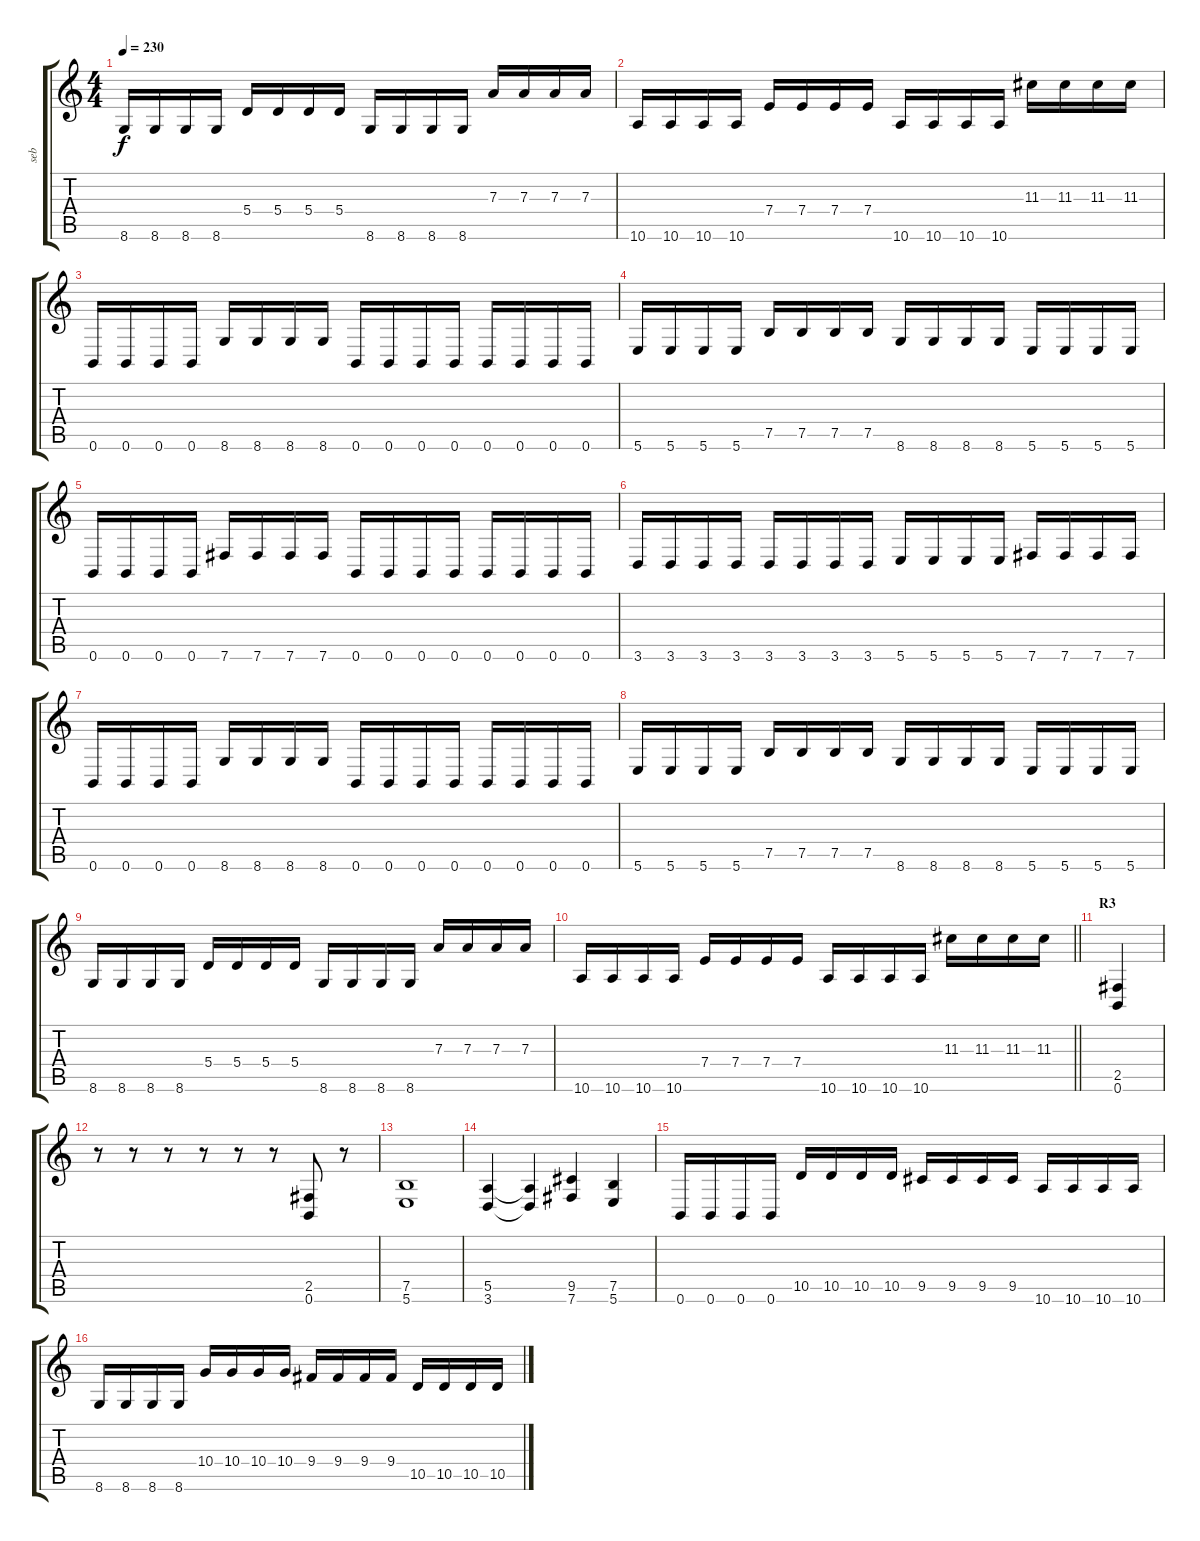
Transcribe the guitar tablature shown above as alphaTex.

\track ("seb" "seb") {instrument distortionguitar}
\staff {score tabs}
\tuning (B3 Gb3 D3 A2 E2 B1) {hide}
\ts (4 4)
\tempo 230
\clef g2
\ks c
8.6.16{dy f} 8.6.16 8.6.16 8.6.16 5.4.16 5.4.16 5.4.16 5.4.16 8.6.16 8.6.16 8.6.16 8.6.16 7.3.16 7.3.16 7.3.16 7.3.16 |
10.6.16 10.6.16 10.6.16 10.6.16 7.4.16 7.4.16 7.4.16 7.4.16 10.6.16 10.6.16 10.6.16 10.6.16 11.3.16 11.3.16 11.3.16 11.3.16 |
0.6.16 0.6.16 0.6.16 0.6.16 8.6.16 8.6.16 8.6.16 8.6.16 0.6.16 0.6.16 0.6.16 0.6.16 0.6.16 0.6.16 0.6.16 0.6.16 |
5.6.16 5.6.16 5.6.16 5.6.16 7.5.16 7.5.16 7.5.16 7.5.16 8.6.16 8.6.16 8.6.16 8.6.16 5.6.16 5.6.16 5.6.16 5.6.16 |
0.6.16 0.6.16 0.6.16 0.6.16 7.6.16 7.6.16 7.6.16 7.6.16 0.6.16 0.6.16 0.6.16 0.6.16 0.6.16 0.6.16 0.6.16 0.6.16 |
3.6.16 3.6.16 3.6.16 3.6.16 3.6.16 3.6.16 3.6.16 3.6.16 5.6.16 5.6.16 5.6.16 5.6.16 7.6.16 7.6.16 7.6.16 7.6.16 |
0.6.16 0.6.16 0.6.16 0.6.16 8.6.16 8.6.16 8.6.16 8.6.16 0.6.16 0.6.16 0.6.16 0.6.16 0.6.16 0.6.16 0.6.16 0.6.16 |
5.6.16 5.6.16 5.6.16 5.6.16 7.5.16 7.5.16 7.5.16 7.5.16 8.6.16 8.6.16 8.6.16 8.6.16 5.6.16 5.6.16 5.6.16 5.6.16 |
8.6.16 8.6.16 8.6.16 8.6.16 5.4.16 5.4.16 5.4.16 5.4.16 8.6.16 8.6.16 8.6.16 8.6.16 7.3.16 7.3.16 7.3.16 7.3.16 |
\barLineRight lightlight
10.6.16 10.6.16 10.6.16 10.6.16 7.4.16 7.4.16 7.4.16 7.4.16 10.6.16 10.6.16 10.6.16 10.6.16 11.3.16 11.3.16 11.3.16 11.3.16 |
\section ("" "R3")
(2.5 0.6).4 |
r.8 r.8 r.8 r.8 r.8 r.8 (2.5 0.6).8 r.8 |
(7.5 5.6).1 |
(5.5 3.6).4 (5.5{t} 3.6{t}).4 (9.5 7.6).4 (7.5 5.6).4 |
0.6.16 0.6.16 0.6.16 0.6.16 10.5.16 10.5.16 10.5.16 10.5.16 9.5.16 9.5.16 9.5.16 9.5.16 10.6.16 10.6.16 10.6.16 10.6.16 |
8.6.16 8.6.16 8.6.16 8.6.16 10.4.16 10.4.16 10.4.16 10.4.16 9.4.16 9.4.16 9.4.16 9.4.16 10.5.16 10.5.16 10.5.16 10.5.16
